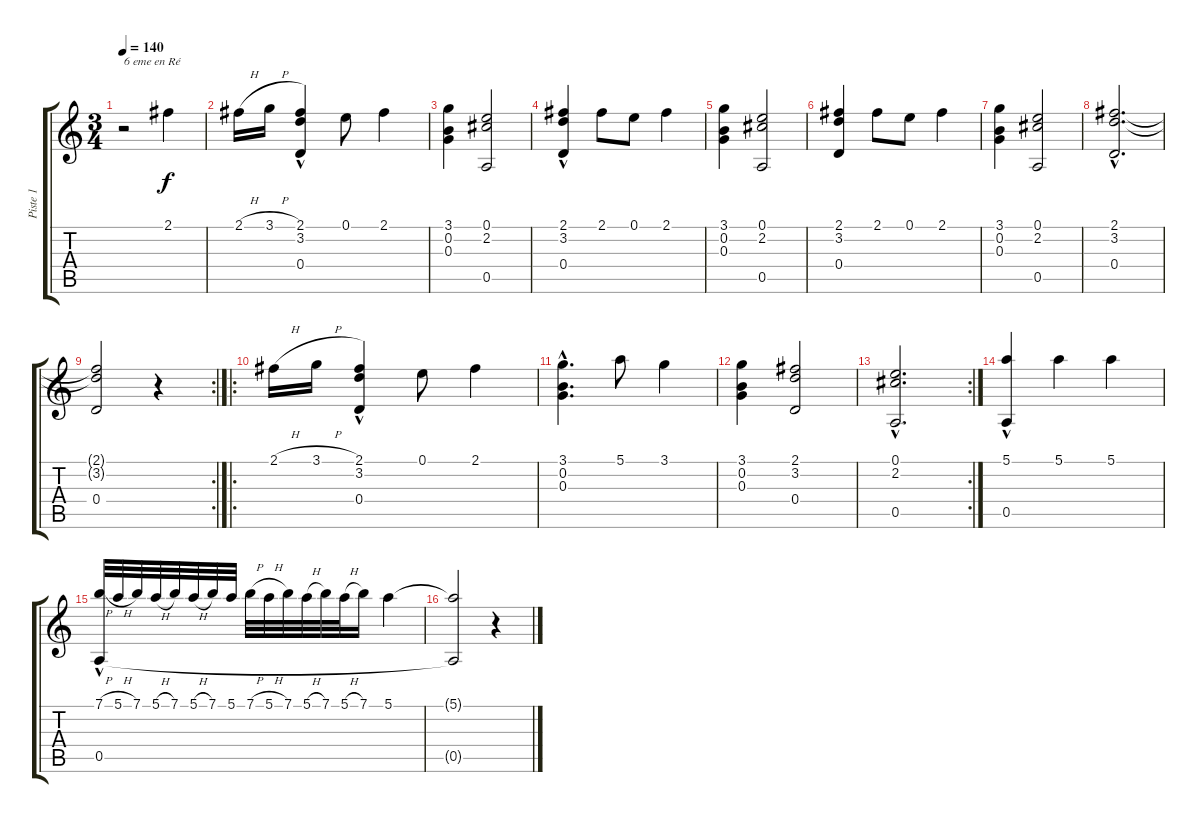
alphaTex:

\track ("Piste 1" "Piste 1") {instrument acousticguitarnylon}
\staff {score tabs}
\tuning (E4 B3 G3 D3 A2 D2) {hide}
\ts (3 4)
\tempo 140
\clef g2
\ks c
r.2{txt "6 eme en Ré" dy f instrument acousticguitarnylon} 2.1.4 |
2.1{h}.16 3.1{h}.16 (2.1{hac} 3.2{hac} 0.4{hac}).4 0.1.8 2.1.4 |
(3.1 0.2 0.3).4 (0.1 2.2 0.5).2 |
(2.1 3.2 0.4{hac}).4 2.1.8 0.1.8 2.1.4 |
(3.1 0.2 0.3).4 (0.1 2.2 0.5).2 |
(2.1 3.2 0.4).4 2.1.8 0.1.8 2.1.4 |
(3.1 0.2 0.3).4 (0.1 2.2 0.5).2 |
(2.1{hac} 3.2{hac} 0.4{hac}).2{d} |
\rc 2
(2.1{t} 3.2{t} 0.4).2 r.4 |
\ro
2.1{h}.16 3.1{h}.16 (2.1{hac} 3.2{hac} 0.4).4 0.1.8 2.1.4 |
(3.1{hac} 0.2{hac} 0.3).4{d} 5.1.8 3.1.4 |
(3.1 0.2 0.3).4 (2.1 3.2 0.4).2 |
\rc 2
(0.1{hac} 2.2{hac} 0.5{hac}).2{d} |
(5.1 0.5{hac}).4 5.1.4 5.1.4 |
(7.1{h} 0.5{hac}).32 5.1{h}.32 7.1.32 5.1{h}.32 7.1.32 5.1{h}.32 7.1.32 5.1.32 7.1{h}.32 5.1{h}.32 7.1.32 5.1{h}.32 7.1.32 5.1{h}.32 7.1.16 5.1.4 |
(5.1{t} 0.5{t}).2 r.4
